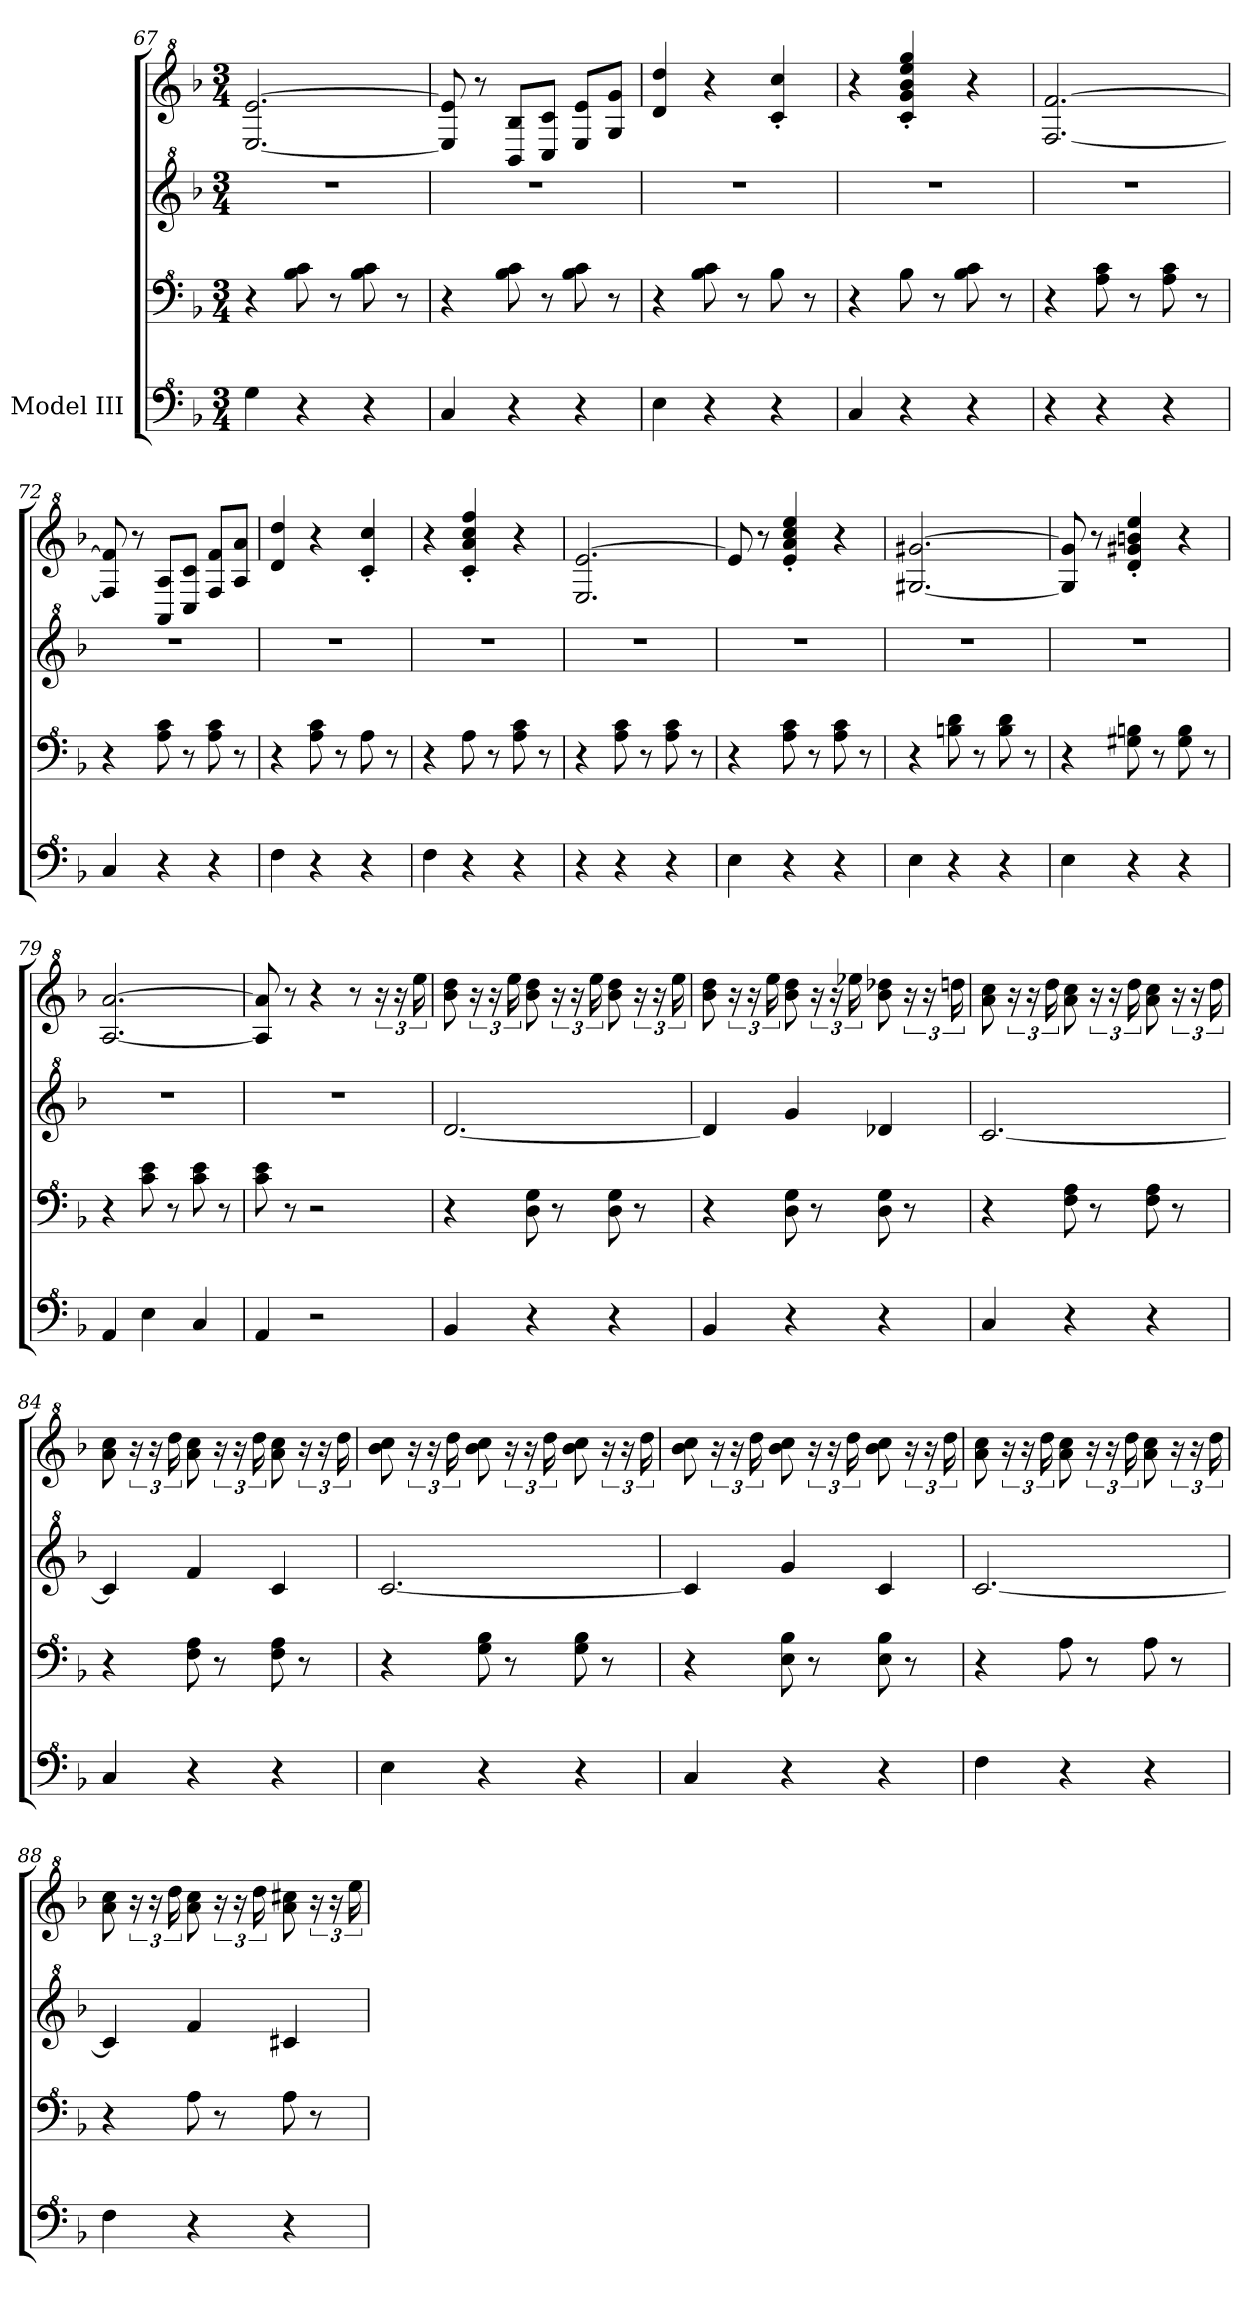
**kern	**kern	**kern	**kern
*part1	*part1	*part1	*part1
*staff4	*staff3	*staff2	*staff1
*I"Model III	*	*	*
*clefF^4	*clefF^4	*clefG^2	*clefG^2
*k[b-]	*k[b-]	*k[b-]	*k[b-]
*M3/4	*M3/4	*M3/4	*M3/4
=67	=67	=67	=67
4g\	4r	2.r	[2.e/ [2.ee/
4r	8b-\ 8cc\	.	.
.	8r	.	.
4r	8b-\ 8cc\	.	.
.	8r	.	.
=68	=68	=68	=68
4c/	4r	2.r	8e/] 8ee/]
.	.	.	8r
4r	8b-\ 8cc\	.	8B-/ 8b-/L
.	8r	.	8c/ 8cc/J
4r	8b-\ 8cc\	.	8e/ 8ee/L
.	8r	.	8g/ 8gg/J
=69	=69	=69	=69
4e\	4r	2.r	4dd/ 4ddd/
4r	8b-\ 8cc\	.	4r
.	8r	.	.
4r	8b-\	.	4cc/' 4ccc/'
.	8r	.	.
!!LO:LB:g=z
=70	=70	=70	=70
4c/	4r	2.r	4r
4r	8b-\	.	4cc/' 4gg/' 4bb-/' 4eee/' 4ggg/'
.	8r	.	.
4r	8b-\ 8cc\	.	4r
.	8r	.	.
=71	=71	=71	=71
4r	4r	2.r	[2.f/ [2.ff/
4r	8a\ 8cc\	.	.
.	8r	.	.
4r	8a\ 8cc\	.	.
.	8r	.	.
=72	=72	=72	=72
4c/	4r	2.r	8f/] 8ff/]
.	.	.	8r
4r	8a\ 8cc\	.	8A/ 8a/L
.	8r	.	8c/ 8cc/J
4r	8a\ 8cc\	.	8f/ 8ff/L
.	8r	.	8a/ 8aa/J
=73	=73	=73	=73
4f\	4r	2.r	4dd/ 4ddd/
4r	8a\ 8cc\	.	4r
.	8r	.	.
4r	8a\	.	4cc/' 4ccc/'
.	8r	.	.
=74	=74	=74	=74
4f\	4r	2.r	4r
4r	8a\	.	4cc/' 4aa/' 4ccc/' 4fff/'
.	8r	.	.
4r	8a\ 8cc\	.	4r
.	8r	.	.
=75	=75	=75	=75
4r	4r	2.r	2.e/ [2.ee/
4r	8a\ 8cc\	.	.
.	8r	.	.
4r	8a\ 8cc\	.	.
.	8r	.	.
=76	=76	=76	=76
4e\	4r	2.r	8ee/]
.	.	.	8r
4r	8a\ 8cc\	.	4ee/' 4aa/' 4ccc/' 4eee/'
.	8r	.	.
4r	8a\ 8cc\	.	4r
.	8r	.	.
!!LO:PB:g=z
=77	=77	=77	=77
4e\	4r	2.r	[2.g#X/ [2.gg#X/
4r	8bn\ 8dd\	.	.
.	8r	.	.
4r	8b\ 8dd\	.	.
.	8r	.	.
=78	=78	=78	=78
4e\	4r	2.r	8g#/] 8gg#/]
.	.	.	8r
4r	8g#X\ 8bn\	.	4dd/' 4gg#X/' 4bbn/' 4eee/'
.	8r	.	.
4r	8g#\ 8b\	.	4r
.	8r	.	.
=79	=79	=79	=79
4A/	4r	2.r	[2.a/ [2.aa/
4e\	8cc\ 8ee\	.	.
.	8r	.	.
4c/	8cc\ 8ee\	.	.
.	8r	.	.
=80	=80	=80	=80
4A/	8cc\ 8ee\	2.r	8a/] 8aa/]
.	8r	.	8r
2r	2r	.	4r
.	.	.	8r
.	.	.	24r
.	.	.	24r
.	.	.	24eee\
=81	=81	=81	=81
4B-/	4r	[2.dd/	8bb-\ 8ddd\
.	.	.	24r
.	.	.	24r
.	.	.	24eee\
4r	8d\ 8g\	.	8bb-\ 8ddd\
.	8r	.	24r
.	.	.	24r
.	.	.	24eee\
4r	8d\ 8g\	.	8bb-\ 8ddd\
.	8r	.	24r
.	.	.	24r
.	.	.	24eee\
!!LO:LB:g=z
=82	=82	=82	=82
4B-/	4r	4dd/]	8bb-\ 8ddd\
.	.	.	24r
.	.	.	24r
.	.	.	24eee\
4r	8d\ 8g\	4gg/	8bb-\ 8ddd\
.	8r	.	24r
.	.	.	24r
.	.	.	24eee-X\
4r	8d\ 8g\	4dd-X/	8bb-\ 8ddd-X\
.	8r	.	24r
.	.	.	24r
.	.	.	24dddn\
=83	=83	=83	=83
4c/	4r	[2.cc/	8aa\ 8ccc\
.	.	.	24r
.	.	.	24r
.	.	.	24ddd\
4r	8f\ 8a\	.	8aa\ 8ccc\
.	8r	.	24r
.	.	.	24r
.	.	.	24ddd\
4r	8f\ 8a\	.	8aa\ 8ccc\
.	8r	.	24r
.	.	.	24r
.	.	.	24ddd\
=84	=84	=84	=84
4c/	4r	4cc/]	8aa\ 8ccc\
.	.	.	24r
.	.	.	24r
.	.	.	24ddd\
4r	8f\ 8a\	4ff/	8aa\ 8ccc\
.	8r	.	24r
.	.	.	24r
.	.	.	24ddd\
4r	8f\ 8a\	4cc/	8aa\ 8ccc\
.	8r	.	24r
.	.	.	24r
.	.	.	24ddd\
!!LO:LB:g=z
=85	=85	=85	=85
4e\	4r	[2.cc/	8bb-\ 8ccc\
.	.	.	24r
.	.	.	24r
.	.	.	24ddd\
4r	8g\ 8b-\	.	8bb-\ 8ccc\
.	8r	.	24r
.	.	.	24r
.	.	.	24ddd\
4r	8g\ 8b-\	.	8bb-\ 8ccc\
.	8r	.	24r
.	.	.	24r
.	.	.	24ddd\
=86	=86	=86	=86
4c/	4r	4cc/]	8bb-\ 8ccc\
.	.	.	24r
.	.	.	24r
.	.	.	24ddd\
4r	8e\ 8b-\	4gg/	8bb-\ 8ccc\
.	8r	.	24r
.	.	.	24r
.	.	.	24ddd\
4r	8e\ 8b-\	4cc/	8bb-\ 8ccc\
.	8r	.	24r
.	.	.	24r
.	.	.	24ddd\
=87	=87	=87	=87
4f\	4r	[2.cc/	8aa\ 8ccc\
.	.	.	24r
.	.	.	24r
.	.	.	24ddd\
4r	8a\	.	8aa\ 8ccc\
.	8r	.	24r
.	.	.	24r
.	.	.	24ddd\
4r	8a\	.	8aa\ 8ccc\
.	8r	.	24r
.	.	.	24r
.	.	.	24ddd\
!!LO:PB:g=z
=88	=88	=88	=88
4f\	4r	4cc/]	8aa\ 8ccc\
.	.	.	24r
.	.	.	24r
.	.	.	24ddd\
4r	8a\	4ff/	8aa\ 8ccc\
.	8r	.	24r
.	.	.	24r
.	.	.	24ddd\
4r	8a\	4cc#X/	8aa\ 8ccc#X\
.	8r	.	24r
.	.	.	24r
.	.	.	24eee\
=	=	=	=
*-	*-	*-	*-
